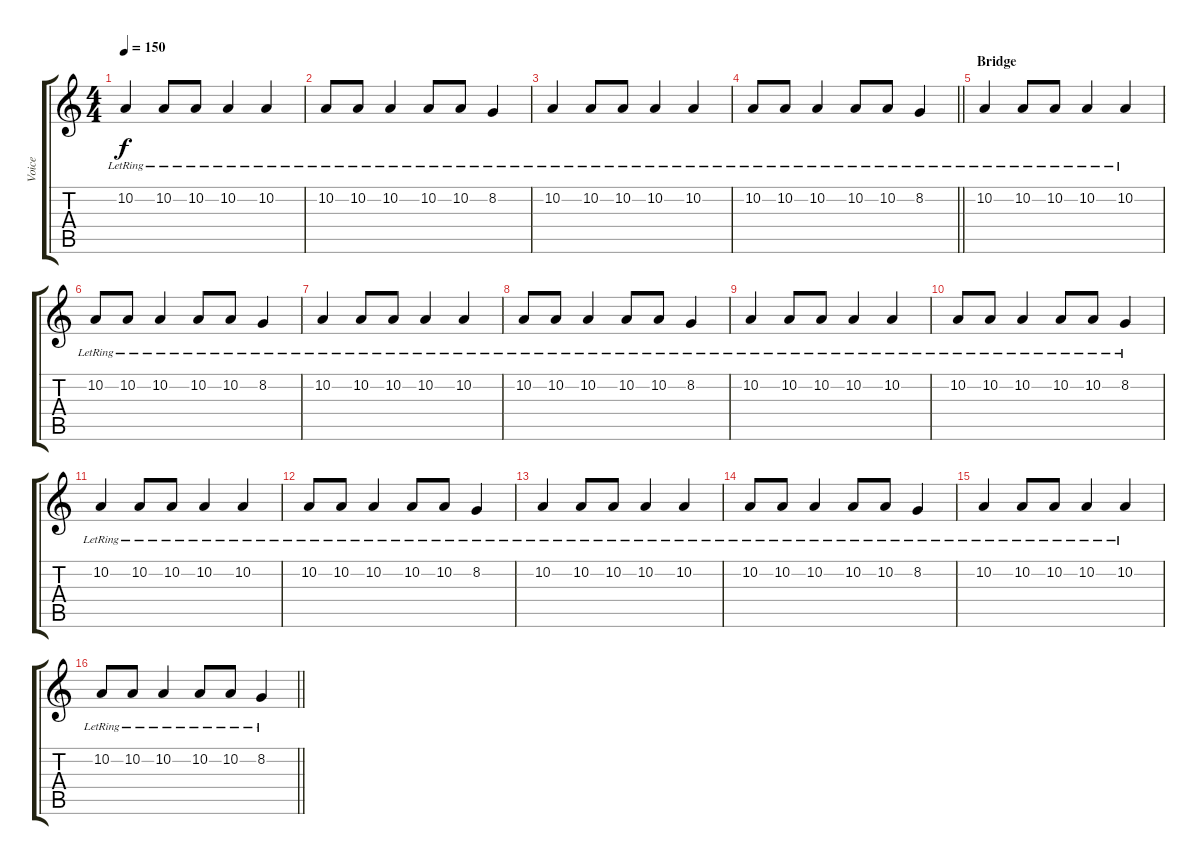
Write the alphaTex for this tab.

\track ("Voice" "Voice") {instrument fx4atmosphere}
\staff {score tabs}
\tuning (E4 B3 G3 D3 A2 E2) {hide}
\ts (4 4)
\tempo 150
\clef g2
\ks c
10.2{lr}.4{dy f} 10.2{lr}.8 10.2{lr}.8 10.2{lr}.4 10.2{lr}.4 |
10.2{lr}.8 10.2{lr}.8 10.2{lr}.4 10.2{lr}.8 10.2{lr}.8 8.2{lr}.4 |
10.2{lr}.4 10.2{lr}.8 10.2{lr}.8 10.2{lr}.4 10.2{lr}.4 |
\barLineRight lightlight
10.2{lr}.8 10.2{lr}.8 10.2{lr}.4 10.2{lr}.8 10.2{lr}.8 8.2{lr}.4 |
\section ("" "Bridge")
10.2{lr}.4 10.2{lr}.8 10.2{lr}.8 10.2{lr}.4 10.2{lr}.4 |
10.2{lr}.8 10.2{lr}.8 10.2{lr}.4 10.2{lr}.8 10.2{lr}.8 8.2{lr}.4 |
10.2{lr}.4 10.2{lr}.8 10.2{lr}.8 10.2{lr}.4 10.2{lr}.4 |
10.2{lr}.8 10.2{lr}.8 10.2{lr}.4 10.2{lr}.8 10.2{lr}.8 8.2{lr}.4 |
10.2{lr}.4 10.2{lr}.8 10.2{lr}.8 10.2{lr}.4 10.2{lr}.4 |
10.2{lr}.8 10.2{lr}.8 10.2{lr}.4 10.2{lr}.8 10.2{lr}.8 8.2{lr}.4 |
10.2{lr}.4 10.2{lr}.8 10.2{lr}.8 10.2{lr}.4 10.2{lr}.4 |
10.2{lr}.8 10.2{lr}.8 10.2{lr}.4 10.2{lr}.8 10.2{lr}.8 8.2{lr}.4 |
10.2{lr}.4 10.2{lr}.8 10.2{lr}.8 10.2{lr}.4 10.2{lr}.4 |
10.2{lr}.8 10.2{lr}.8 10.2{lr}.4 10.2{lr}.8 10.2{lr}.8 8.2{lr}.4 |
10.2{lr}.4 10.2{lr}.8 10.2{lr}.8 10.2{lr}.4 10.2{lr}.4 |
\barLineRight lightlight
10.2{lr}.8 10.2{lr}.8 10.2{lr}.4 10.2{lr}.8 10.2{lr}.8 8.2{lr}.4
